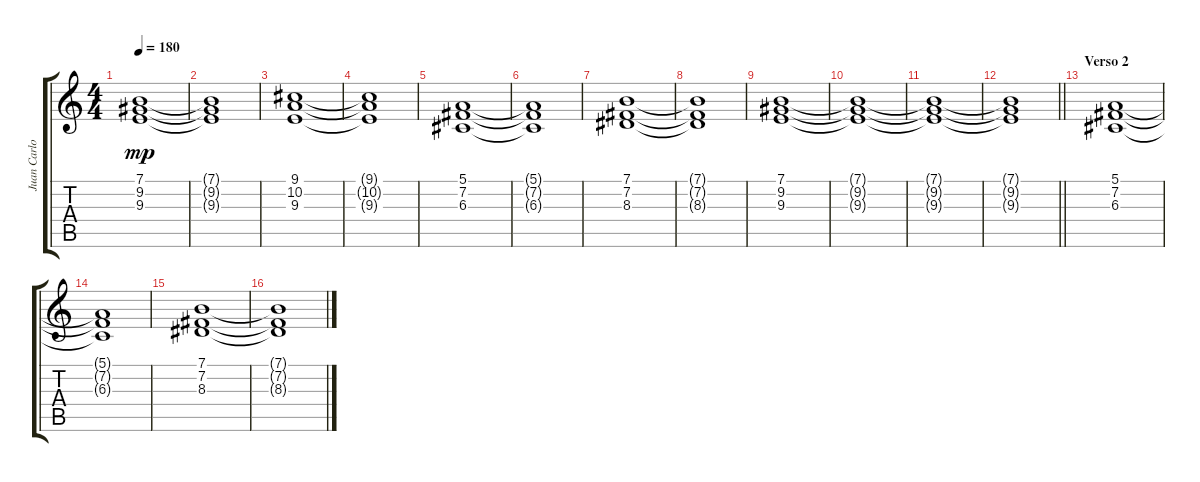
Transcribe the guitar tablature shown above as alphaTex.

\track ("Juan Carlos" "Juan Carlo") {instrument rockorgan}
\staff {score tabs}
\tuning (E4 B3 G3 D3 A2 E2) {hide}
\ts (4 4)
\tempo 180
\clef g2
\ks c
(7.1 9.2 9.3).1{dy mp} |
(7.1{t} 9.2{t} 9.3{t}).1 |
(9.1 10.2 9.3).1 |
(9.1{t} 10.2{t} 9.3{t}).1 |
(5.1 7.2 6.3).1 |
(5.1{t} 7.2{t} 6.3{t}).1 |
(7.1 7.2 8.3).1 |
(7.1{t} 7.2{t} 8.3{t}).1 |
(7.1 9.2 9.3).1 |
(7.1{t} 9.2{t} 9.3{t}).1 |
(7.1{t} 9.2{t} 9.3{t}).1 |
\barLineRight lightlight
(7.1{t} 9.2{t} 9.3{t}).1 |
\section ("" "Verso 2")
(5.1 7.2 6.3).1 |
(5.1{t} 7.2{t} 6.3{t}).1 |
(7.1 7.2 8.3).1 |
(7.1{t} 7.2{t} 8.3{t}).1
